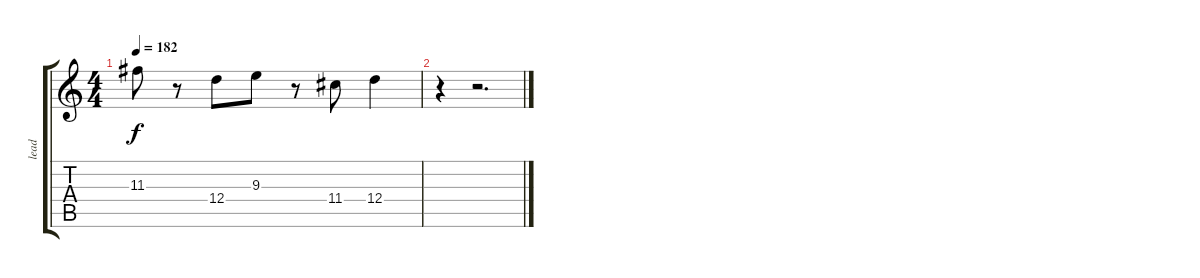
\track ("lead" "lead") {instrument distortionguitar}
\staff {score tabs}
\tuning (E4 B3 G3 D3 A2 E2) {hide}
\ts (4 4)
\tempo 182
\clef g2
\ks c
11.3.8{dy f} r.8 12.4.8 9.3.8 r.8 11.4.8 12.4.4 |
r.4 r.2{d}
